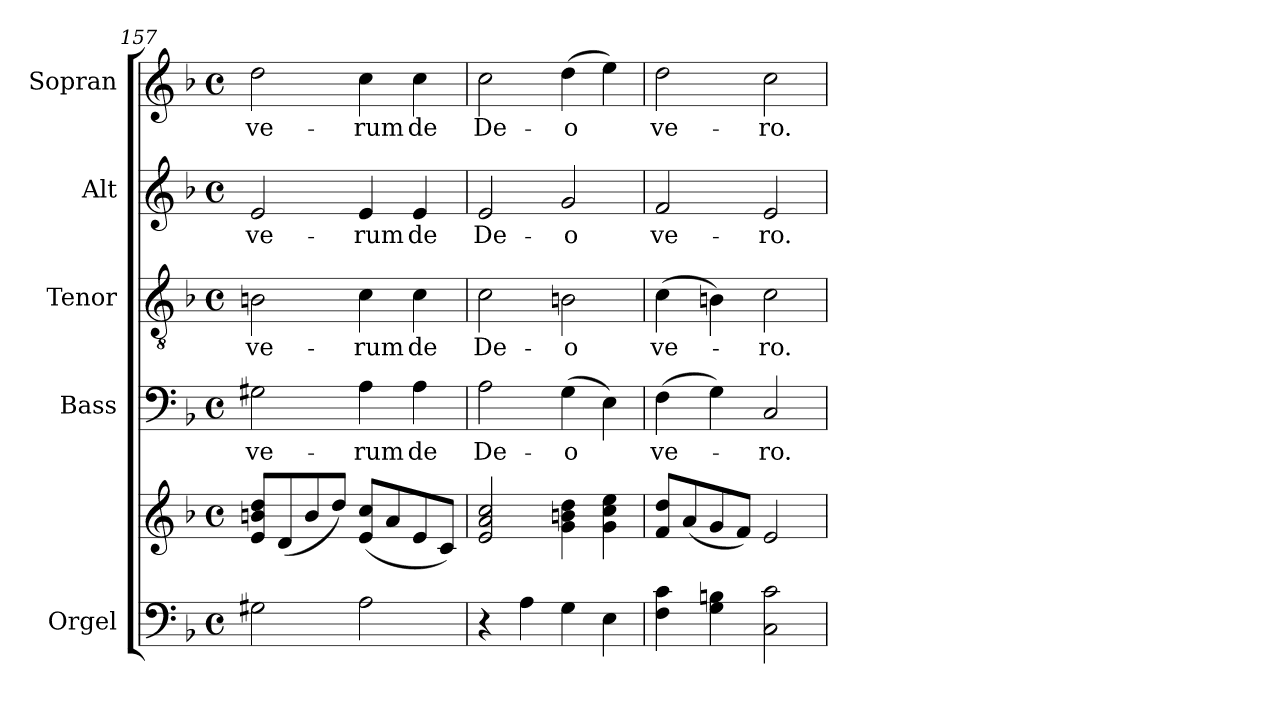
**kern	**kern	**kern	**text	**kern	**text	**kern	**text	**kern	**text
*part5	*part5	*part4	*part4	*part3	*part3	*part2	*part2	*part1	*part1
*staff6	*staff5	*staff4	*staff4	*staff3	*staff3	*staff2	*staff2	*staff1	*staff1
*I"Orgel	*	*I"Bass	*	*I"Tenor	*	*I"Alt	*	*I"Sopran	*
*I'Org.	*	*I'B.	*	*I'T.	*	*I'A.	*	*I'S.	*
*clefF4	*clefG2	*clefF4	*	*clefGv2	*	*clefG2	*	*clefG2	*
*k[b-]	*k[b-]	*k[b-]	*	*k[b-]	*	*k[b-]	*	*k[b-]	*
*F:	*F:	*F:	*	*F:	*	*F:	*	*F:	*
*M4/4	*M4/4	*M4/4	*	*M4/4	*	*M4/4	*	*M4/4	*
*met(c)	*met(c)	*met(c)	*	*met(c)	*	*met(c)	*	*met(c)	*
=157	=157	=157	=157	=157	=157	=157	=157	=157	=157
!	!	!	!LO:LY:b	!	!LO:LY:b	!	!LO:LY:b	!	!LO:LY:b
2G#X\	8e/ 8bn/ 8dd/L	2G#X\	ve-	2Bn\	ve-	2e/	ve-	2dd\	ve-
.	(<8d/	.	.	.	.	.	.	.	.
.	8b/	.	.	.	.	.	.	.	.
.	8dd/J)	.	.	.	.	.	.	.	.
!	!	!	!LO:LY:b	!	!LO:LY:b	!	!LO:LY:b	!	!LO:LY:b
2A\	(<8e/ 8cc/L	4A\	-rum	4c\	-rum	4e/	-rum	4cc\	-rum
.	8a/	.	.	.	.	.	.	.	.
!	!	!	!LO:LY:b	!	!LO:LY:b	!	!LO:LY:b	!	!LO:LY:b
.	8e/	4A\	de	4c\	de	4e/	de	4cc\	de
.	8c/J)	.	.	.	.	.	.	.	.
=158	=158	=158	=158	=158	=158	=158	=158	=158	=158
!	!	!	!LO:LY:b	!	!LO:LY:b	!	!LO:LY:b	!	!LO:LY:b
4r	2e/ 2a/ 2cc/	2A\	De-	2c\	De-	2e/	De-	2cc\	De-
4A\	.	.	.	.	.	.	.	.	.
!	!	!	!LO:LY:b	!	!LO:LY:b	!	!LO:LY:b	!	!LO:LY:b
4G\	4g\ 4bn\ 4dd\	(>4G\	-o	2Bn\	-o	2g/	-o	(>4dd\	-o
4E\	4g\ 4cc\ 4ee\	4E\)	.	.	.	.	.	4ee\)	.
!!LO:PB:g=z
=159	=159	=159	=159	=159	=159	=159	=159	=159	=159
!	!	!	!LO:LY:b	!	!LO:LY:b	!	!LO:LY:b	!	!LO:LY:b
4F\ 4c\	8f/ 8dd/L	(>4F\	ve-	(>4c\	ve-	2f/	ve-	2dd\	ve-
.	(<8a/	.	.	.	.	.	.	.	.
4G\ 4Bn\	8g/	4G\)	.	4Bn\)	.	.	.	.	.
.	8f/J)	.	.	.	.	.	.	.	.
!	!	!	!LO:LY:b	!	!LO:LY:b	!	!LO:LY:b	!	!LO:LY:b
2C\ 2c\	2e/	2C/	-ro.	2c\	-ro.	2e/	-ro.	2cc\	-ro.
=	=	=	=	=	=	=	=	=	=
*-	*-	*-	*-	*-	*-	*-	*-	*-	*-
